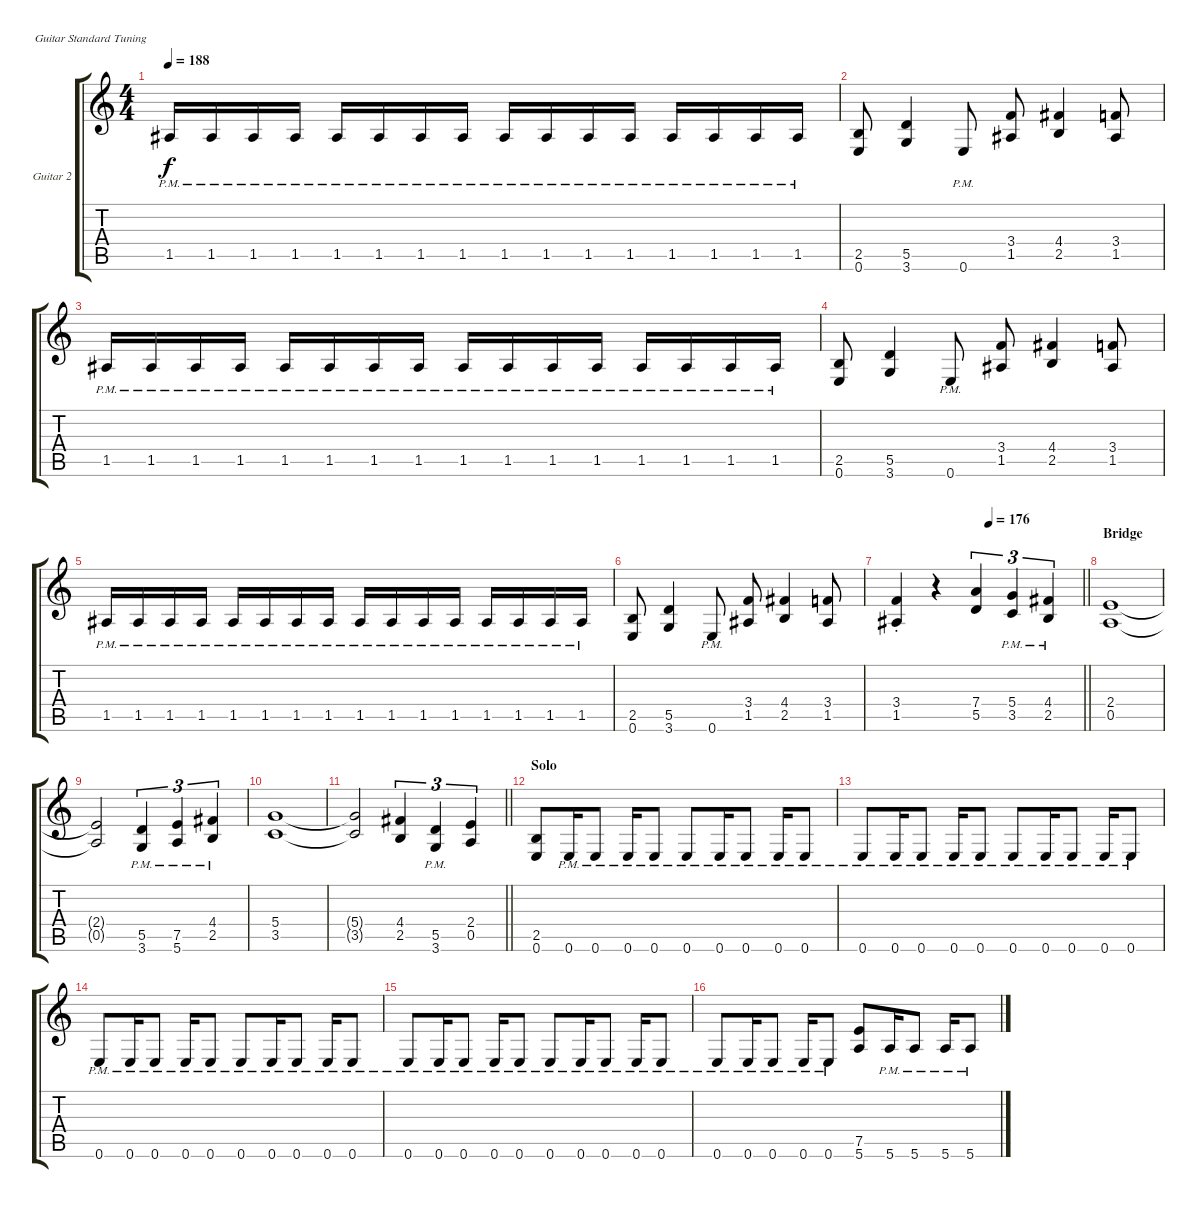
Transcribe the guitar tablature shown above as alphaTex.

\bracketExtendMode groupsimilarinstruments
\firstSystemTrackNameOrientation horizontal
\otherSystemsTrackNameOrientation horizontal
\track ("Guitar 2" "Guitar 2") {instrument overdrivenguitar}
\staff {score tabs}
\tuning (E4 B3 G3 D3 A2 E2)
\ts (4 4)
\tempo 188
\clef g2
\ks c
1.5{pm}.16{dy f} 1.5{pm}.16 1.5{pm}.16 1.5{pm}.16 1.5{pm}.16 1.5{pm}.16 1.5{pm}.16 1.5{pm}.16 1.5{pm}.16 1.5{pm}.16 1.5{pm}.16 1.5{pm}.16 1.5{pm}.16 1.5{pm}.16 1.5{pm}.16 1.5{pm}.16 |
(2.5 0.6).8 (5.5 3.6).4 0.6{pm}.8 (3.4 1.5).8 (4.4 2.5).4 (3.4 1.5).8 |
1.5{pm}.16 1.5{pm}.16 1.5{pm}.16 1.5{pm}.16 1.5{pm}.16 1.5{pm}.16 1.5{pm}.16 1.5{pm}.16 1.5{pm}.16 1.5{pm}.16 1.5{pm}.16 1.5{pm}.16 1.5{pm}.16 1.5{pm}.16 1.5{pm}.16 1.5{pm}.16 |
(2.5 0.6).8 (5.5 3.6).4 0.6{pm}.8 (3.4 1.5).8 (4.4 2.5).4 (3.4 1.5).8 |
1.5{pm}.16 1.5{pm}.16 1.5{pm}.16 1.5{pm}.16 1.5{pm}.16 1.5{pm}.16 1.5{pm}.16 1.5{pm}.16 1.5{pm}.16 1.5{pm}.16 1.5{pm}.16 1.5{pm}.16 1.5{pm}.16 1.5{pm}.16 1.5{pm}.16 1.5{pm}.16 |
(2.5 0.6).8 (5.5 3.6).4 0.6{pm}.8 (3.4 1.5).8 (4.4 2.5).4 (3.4 1.5).8 |
\tempo (176 0.5)
\barLineRight lightlight
(3.4{st} 1.5{st}).4 r.4 (7.4 5.5).4{tu (3 2)} (5.4{pm} 3.5{pm}).4{tu (3 2)} (4.4{pm} 2.5{pm}).4{tu (3 2)} |
\section ("" "Bridge")
(2.4 0.5).1 |
(2.4{t} 0.5{t}).2 (5.5{pm} 3.6{pm}).4{tu (3 2)} (7.5{pm} 5.6{pm}).4{tu (3 2)} (4.4{pm} 2.5{pm}).4{tu (3 2)} |
(5.4 3.5).1 |
\barLineRight lightlight
(5.4{t} 3.5{t}).2 (4.4 2.5).4{tu (3 2)} (5.5{pm} 3.6{pm}).4{tu (3 2)} (2.4 0.5).4{tu (3 2)} |
\section ("" "Solo")
(2.5 0.6).8 0.6{pm}.16 0.6{pm}.8 0.6{pm}.16 0.6{pm}.8 0.6{pm}.8 0.6{pm}.16 0.6{pm}.8 0.6{pm}.16 0.6{pm}.8 |
0.6{pm}.8 0.6{pm}.16 0.6{pm}.8 0.6{pm}.16 0.6{pm}.8 0.6{pm}.8 0.6{pm}.16 0.6{pm}.8 0.6{pm}.16 0.6{pm}.8 |
0.6{pm}.8 0.6{pm}.16 0.6{pm}.8 0.6{pm}.16 0.6{pm}.8 0.6{pm}.8 0.6{pm}.16 0.6{pm}.8 0.6{pm}.16 0.6{pm}.8 |
0.6{pm}.8 0.6{pm}.16 0.6{pm}.8 0.6{pm}.16 0.6{pm}.8 0.6{pm}.8 0.6{pm}.16 0.6{pm}.8 0.6{pm}.16 0.6{pm}.8 |
0.6{pm}.8 0.6{pm}.16 0.6{pm}.8 0.6{pm}.16 0.6{pm}.8 (7.5 5.6).8 5.6{pm}.16 5.6{pm}.8 5.6{pm}.16 5.6{pm}.8
